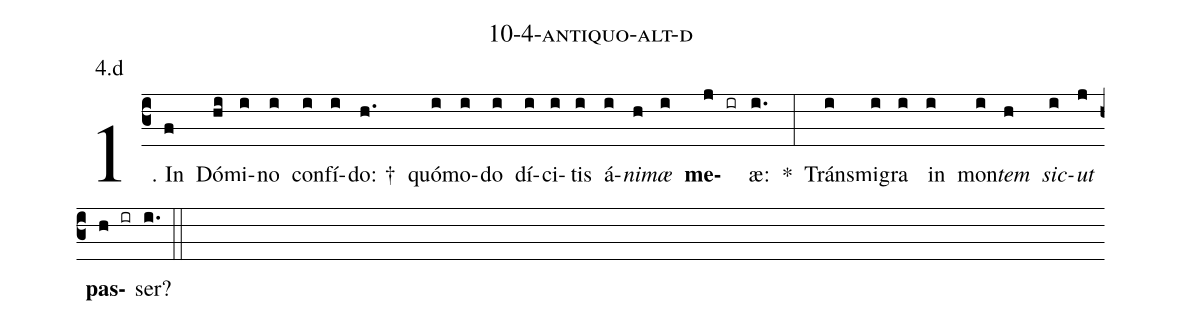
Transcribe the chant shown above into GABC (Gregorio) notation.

name: 10-4-antiquo-alt-d;
annotation: 4.d;
%%
(c3)1. In(f) Dó(hi)mi(i)no(i) con(i)fí(i)do: †(h.) quó(i)mo(i)do(i) dí(i)ci(i)tis(i) á(i)<i>ni</i>(h)<i>mæ</i>(i) <b>me</b>(j ir)æ:(i.) *(:) Tráns(i)mi(i)gra(i) in(i) mon(i)<i>tem</i>(h) <i>sic</i>(i)<i>ut</i>(j) <b>pas</b>(h ir)ser?(i.) (::)
